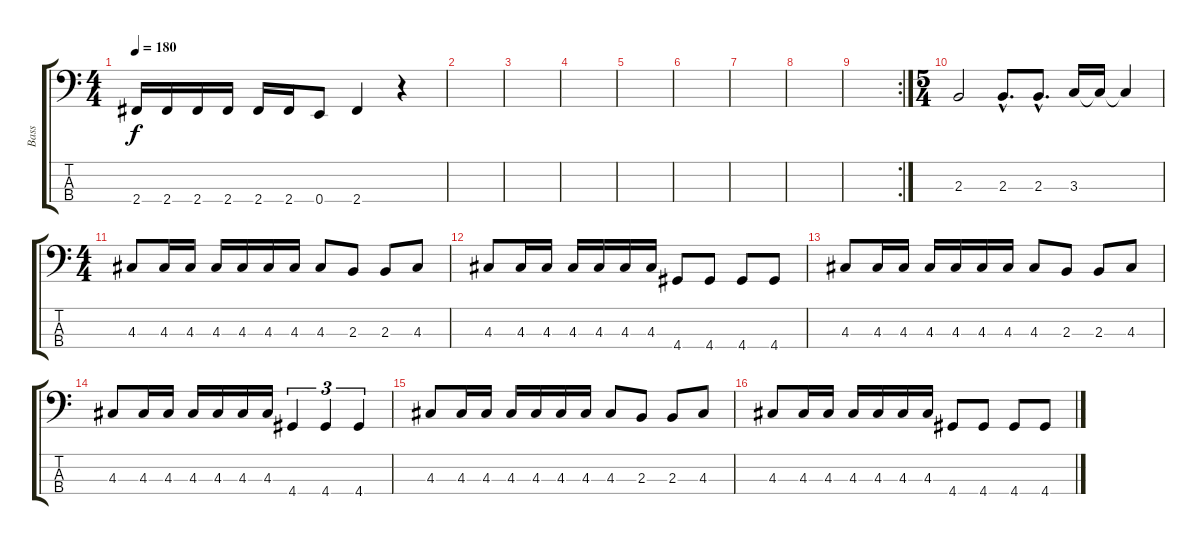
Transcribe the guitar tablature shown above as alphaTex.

\track ("Bass" "Bass") {instrument acousticguitarnylon}
\staff {score tabs}
\tuning (G2 D2 A1 E1) {hide}
\ts (4 4)
\tempo 180
\clef f4
\ks c
2.4.16{dy f} 2.4.16 2.4.16 2.4.16 2.4.16 2.4.16 0.4.8 2.4.4 r.4 |
|
|
|
|
|
|
|
\rc 2
|
\ts (5 4)
2.3.2 2.3{hac}.8{d} 2.3{hac}.8{d} 3.3.16 3.3{t}.16 3.3{t}.4 |
\ts (4 4)
4.3.8 4.3.16 4.3.16 4.3.16 4.3.16 4.3.16 4.3.16 4.3.8 2.3.8 2.3.8 4.3.8 |
4.3.8 4.3.16 4.3.16 4.3.16 4.3.16 4.3.16 4.3.16 4.4.8 4.4.8 4.4.8 4.4.8 |
4.3.8 4.3.16 4.3.16 4.3.16 4.3.16 4.3.16 4.3.16 4.3.8 2.3.8 2.3.8 4.3.8 |
4.3.8 4.3.16 4.3.16 4.3.16 4.3.16 4.3.16 4.3.16 4.4.4{tu (3 2)} 4.4.4{tu (3 2)} 4.4.4{tu (3 2)} |
4.3.8 4.3.16 4.3.16 4.3.16 4.3.16 4.3.16 4.3.16 4.3.8 2.3.8 2.3.8 4.3.8 |
4.3.8 4.3.16 4.3.16 4.3.16 4.3.16 4.3.16 4.3.16 4.4.8 4.4.8 4.4.8 4.4.8
